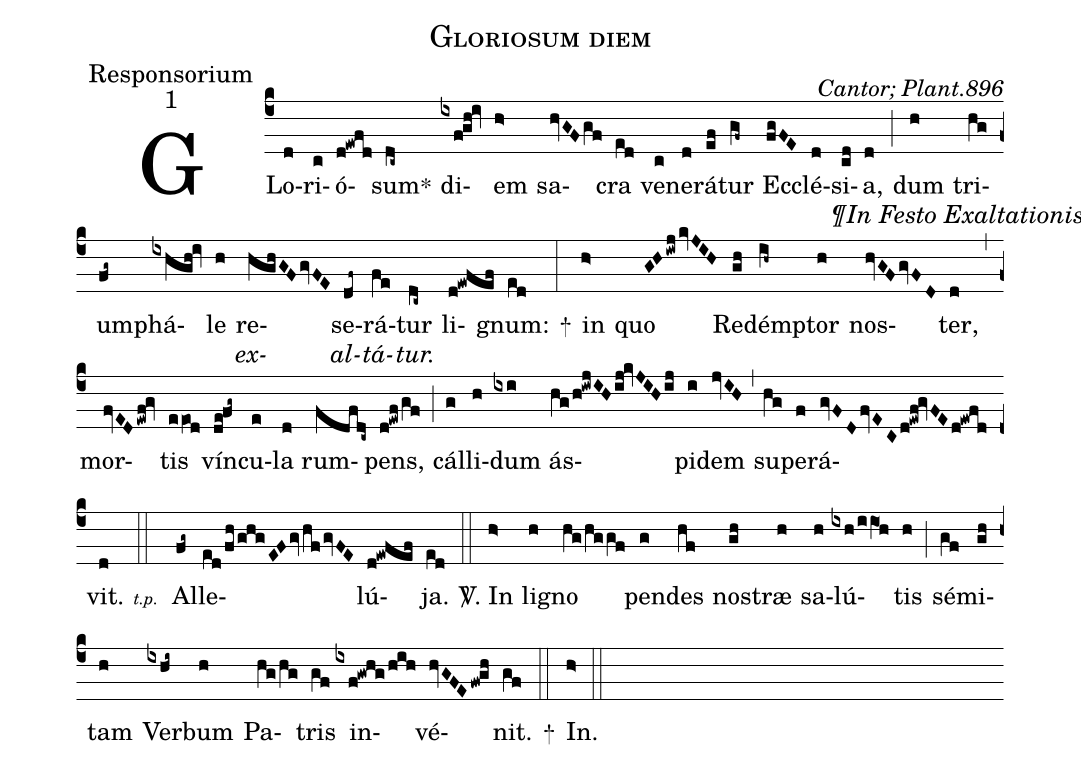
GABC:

name:Gloriosum diem;
office-part:Responsorium;
mode:1;
commentary:Cantor; Plant.896;
%%
(c4)
GLo(d)ri(c)ó(d!ewfd)sum<sp>*</sp>(dc~) di(ixf!gh!iv)em(h>) sa(hvGFgf)cra(ed) ve(c)ne(d)rá(ef)tur(gf~) Ec(fgFE)clé(d)si[<v>\P {\itshape In Festo Exaltationis Crucis}</v>](cd)a,(d) (;)
dum(h) tri(hg)um(fg~)phá(ixhgh!iv)le(h)
re[ex-](hghGFgvFE)se[al-](df~)rá[tá-](fe)tur[tur.](dc~) li(d!ewfef)gnum:(ed) +(:)
in(h>) quo(GHiwjkvJIH) Red(gh)émp(ih~)tor(h) nos(hvGFgvFD)ter,(d) (,)
mor(fvEDewf!gv)tis(eeOd) vín(de!fg~)cu(e)la(d) rum(@[fdfdc~])pens,(d!ewf/gf) (;)
cál(g)li(h)dum(ixi) ás(hg/h!iwjIH/ij!kvJIHij)pi(i)dem(jvIH) (,)
su(hg)pe(f)rá(gvFDfvECd!ewf!gvFEd!ewfd)vit.(d) (::)
<v>{\scriptsize\itshape t.p.\ }</v> Al(fg~)le(ed/fh/ghgEFgvhfgvFE)lú(d!ewfef)ja.(ed) (::)
<sp>V/</sp>. In(h>) li(h)gno(hg/hggf) pen(g)des(hf) nos(gh)træ(h) sa(h)lú(ixh/iiO1h)tis(h) (;)
sé(gf)mi(gh)tam(h) Ver(ixhi~)bum(h) Pa(hg/hg)tris(gf) in(ixf!gwhg/hih)vé(hvGFEfw!gh)nit.(gf) +(::)
In.(h>) (::)
